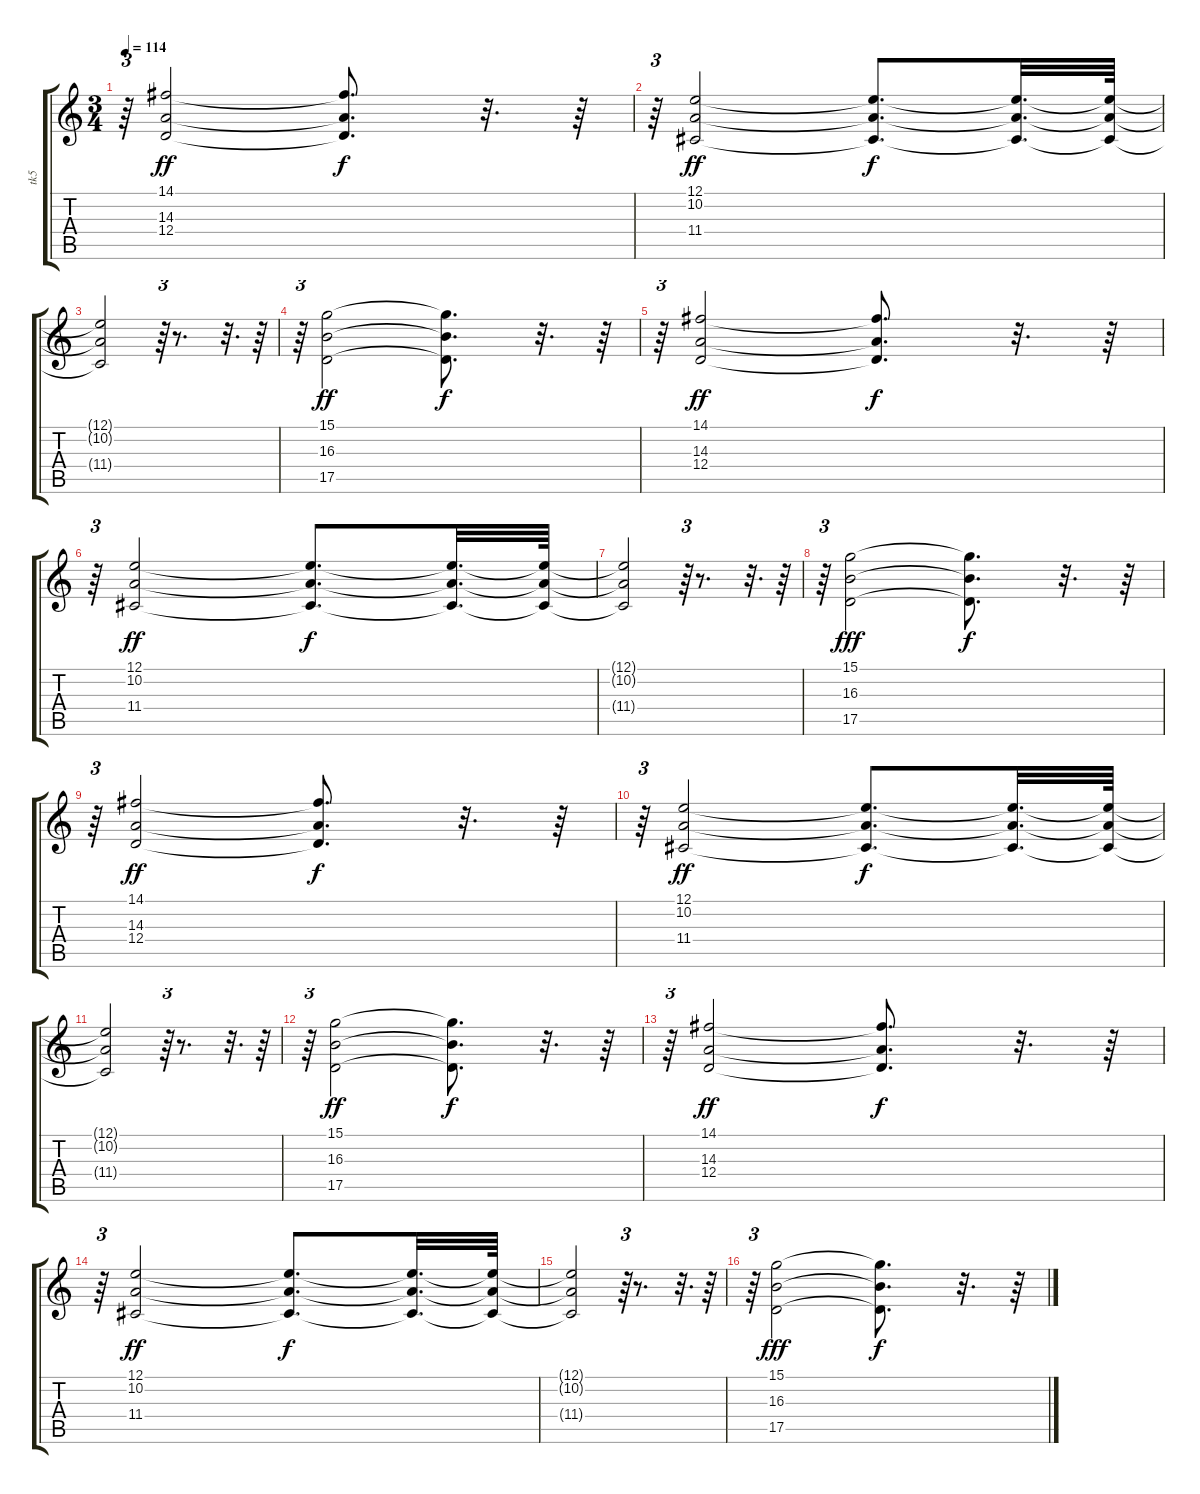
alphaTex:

\track ("tk5" "tk5") {instrument brasssection}
\staff {score tabs}
\tuning (E4 B3 G3 D3 A2 E2) {hide}
\ts (3 4)
\tempo 114
\clef g2
\ks c
r.64{tu (3 2) dy f} (14.1 14.3 12.4).2{dy ff} (14.1{t} 14.3{t} 12.4{t}).8{d dy f} r.32{d} r.64 |
r.64{tu (3 2)} (12.1 10.2 11.4).2{dy ff} (12.1{t} 10.2{t} 11.4{t}).8{d dy f} (12.1{t} 10.2{t} 11.4{t}).32{d} (12.1{t} 10.2{t} 11.4{t}).64 |
(12.1{t} 10.2{t} 11.4{t}).2 r.64{tu (3 2)} r.8{d} r.32{d} r.64 |
r.64{tu (3 2)} (15.1 16.3 17.5).2{dy ff} (15.1{t} 16.3{t} 17.5{t}).8{d dy f} r.32{d} r.64 |
r.64{tu (3 2)} (14.1 14.3 12.4).2{dy ff} (14.1{t} 14.3{t} 12.4{t}).8{d dy f} r.32{d} r.64 |
r.64{tu (3 2)} (12.1 10.2 11.4).2{dy ff} (12.1{t} 10.2{t} 11.4{t}).8{d dy f} (12.1{t} 10.2{t} 11.4{t}).32{d} (12.1{t} 10.2{t} 11.4{t}).64 |
(12.1{t} 10.2{t} 11.4{t}).2 r.64{tu (3 2)} r.8{d} r.32{d} r.64 |
r.64{tu (3 2)} (15.1 16.3 17.5).2{dy fff} (15.1{t} 16.3{t} 17.5{t}).8{d dy f} r.32{d} r.64 |
r.64{tu (3 2)} (14.1 14.3 12.4).2{dy ff} (14.1{t} 14.3{t} 12.4{t}).8{d dy f} r.32{d} r.64 |
r.64{tu (3 2)} (12.1 10.2 11.4).2{dy ff} (12.1{t} 10.2{t} 11.4{t}).8{d dy f} (12.1{t} 10.2{t} 11.4{t}).32{d} (12.1{t} 10.2{t} 11.4{t}).64 |
(12.1{t} 10.2{t} 11.4{t}).2 r.64{tu (3 2)} r.8{d} r.32{d} r.64 |
r.64{tu (3 2)} (15.1 16.3 17.5).2{dy ff} (15.1{t} 16.3{t} 17.5{t}).8{d dy f} r.32{d} r.64 |
r.64{tu (3 2)} (14.1 14.3 12.4).2{dy ff} (14.1{t} 14.3{t} 12.4{t}).8{d dy f} r.32{d} r.64 |
r.64{tu (3 2)} (12.1 10.2 11.4).2{dy ff} (12.1{t} 10.2{t} 11.4{t}).8{d dy f} (12.1{t} 10.2{t} 11.4{t}).32{d} (12.1{t} 10.2{t} 11.4{t}).64 |
(12.1{t} 10.2{t} 11.4{t}).2 r.64{tu (3 2)} r.8{d} r.32{d} r.64 |
r.64{tu (3 2)} (15.1 16.3 17.5).2{dy fff} (15.1{t} 16.3{t} 17.5{t}).8{d dy f} r.32{d} r.64
